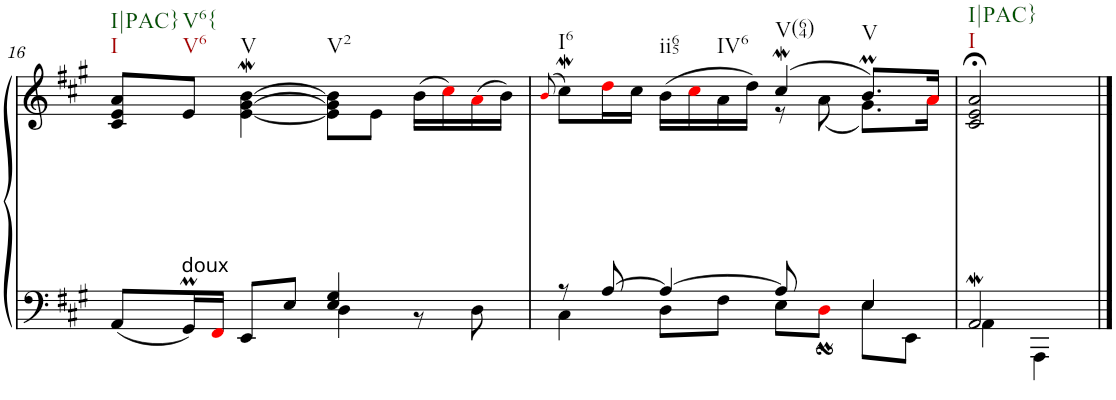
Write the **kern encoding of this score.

**kern	**kern
*part1	*part1
*staff2	*staff1
*I"Clavecin	*
!!LO:PB:g=z
*clefF4	*clefG2
*k[f#c#g#]	*k[f#c#g#]
*A:	*A:
*M4/4	*M4/4
*met(c)	*met(c)
=16	=16
*^	*
!	!	!LO:TX:b:t=I
!	!	!LO:TX:b:t=I|PAC}
8AA/L	2ryy	8c#/ 8e/ 8a/L
!	!	!LO:TX:b:t=doux
!	!	!LO:TX:b:t=V6
!	!	!LO:TX:b:t=V6{
16GG#m/L	.	8e/J
16FF#i/JJ	.	.
!	!	!LO:TX:b:t=V
8EE/L	.	[4e\M [4g#\M [4b\M
8E/J	.	.
!	!	!LO:TX:b:t=V2
4E/ 4G#/	4D\	8e\] 8g#\] 8b\]L
.	.	8e\J
4ryy	8r	(>16b\LL
.	.	16cc#i\)
.	8D\	(>16ai\
.	.	16b\JJ)
=17	=17	=17
.	.	(>8qbi/
*	*	*^
!	!	!LO:TX:b:t=I6	!
8r	4C#\	8cc#W\L)	2ryy
[>8A/	.	16ddi\L	.
.	.	16cc#\JJ	.
!	!	!LO:TX:b:t=ii65	!
4A/_	8D\L	(>16b\LL	.
.	.	16cc#i\	.
!	!	!LO:TX:b:t=IV6	!
.	8F#\J	16a\	.
.	.	16dd\JJ)	.
!	!	!LO:TX:b:t=V(64)	!
8A/]	8E\L	(>4cc#W/	8r
8ryy	8DMsSSsi\J	.	(<8a\
!	!	!LO:TX:b:t=V	!
4E/	8E\L	8.bM/L)	8.g#\L)
.	8EE\J	.	.
.	.	16ai/Jk	16ai\Jk
=18	=18	=18	=18
!	!	!LO:TX:b:t=I	!
!	!	!LO:TX:b:t=I|PAC}	!
*	*	*v	*v
2AAw/	4AA\	2c#/;< 2e/;< 2a/;<
.	4AAA\	.
*v	*v	*
==	==
*-	*-
